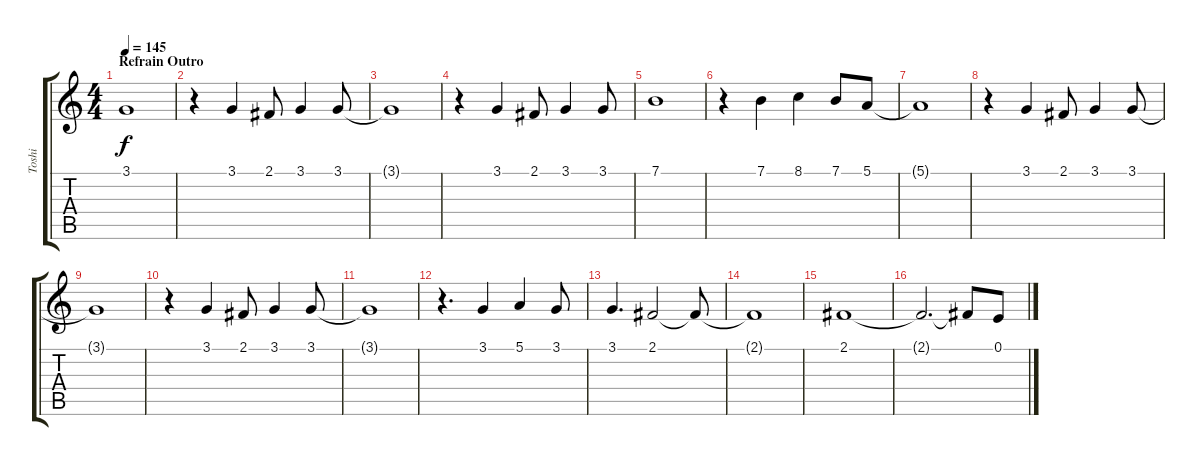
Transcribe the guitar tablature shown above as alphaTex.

\track ("Toshi" "Toshi") {instrument lead1square}
\staff {score tabs}
\tuning (E4 B3 G3 D3 A2 E2) {hide}
\ts (4 4)
\section ("" "Refrain Outro")
\tempo 145
\clef g2
\ks c
3.1{t}.1{dy f} |
r.4 3.1.4 2.1.8 3.1.4 3.1.8 |
3.1{t}.1 |
r.4 3.1.4 2.1.8 3.1.4 3.1.8 |
7.1.1 |
r.4 7.1.4 8.1.4 7.1.8 5.1.8 |
5.1{t}.1 |
r.4 3.1.4 2.1.8 3.1.4 3.1.8 |
3.1{t}.1 |
r.4 3.1.4 2.1.8 3.1.4 3.1.8 |
3.1{t}.1 |
r.4{d} 3.1.4 5.1.4 3.1.8 |
3.1.4{d} 2.1.2 2.1{t}.8 |
2.1{t}.1 |
2.1.1 |
2.1{t}.2{d} 2.1{t}.8 0.1.8
